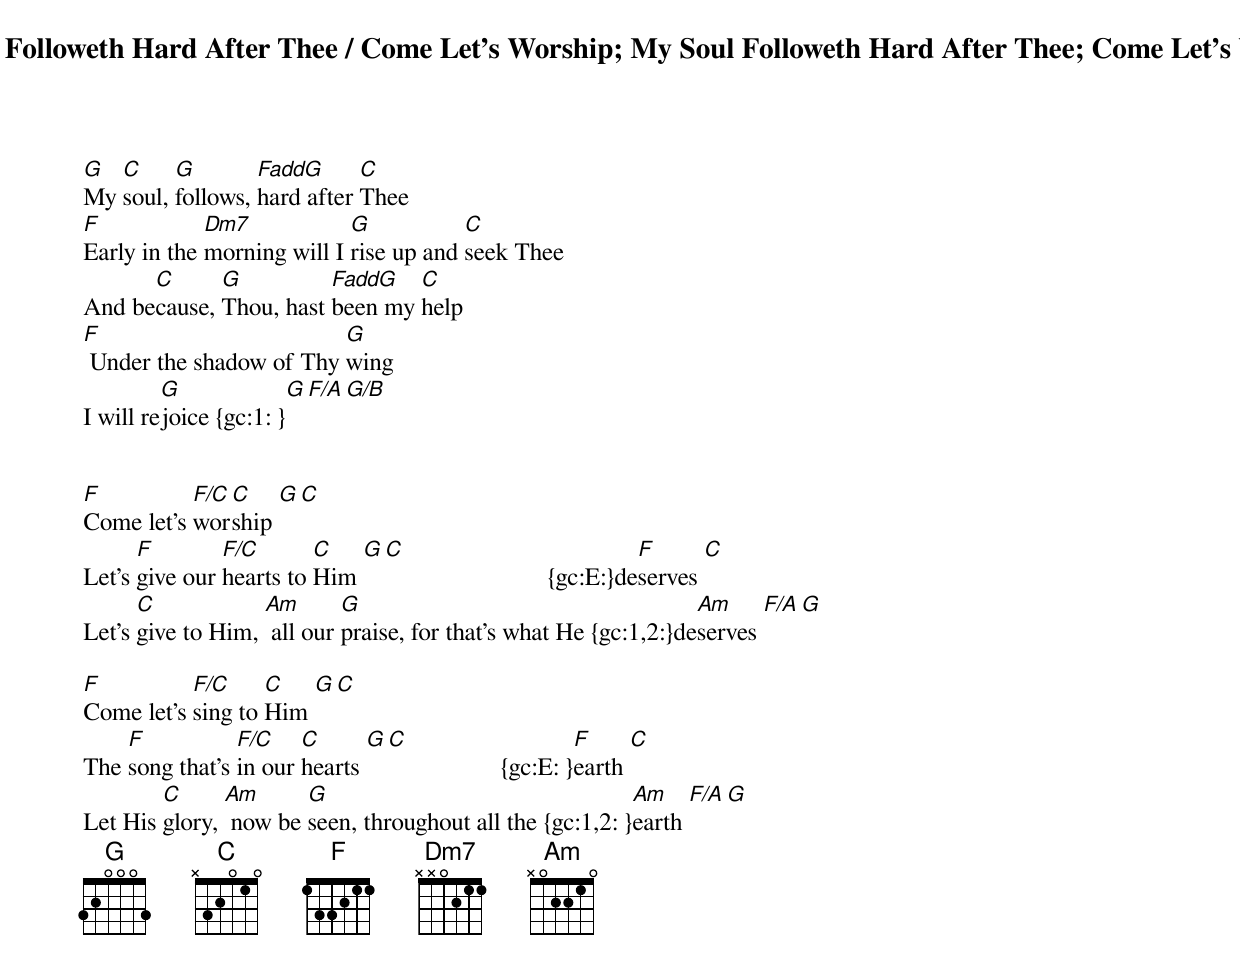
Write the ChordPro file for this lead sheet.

{title: My Soul Followeth Hard After Thee / Come Let's Worship}
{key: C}
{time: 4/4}
{title: My Soul Followeth Hard After Thee}
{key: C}
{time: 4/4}
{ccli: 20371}
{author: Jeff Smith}
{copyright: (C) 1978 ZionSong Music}

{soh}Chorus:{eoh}
[G]My [C]soul, [G]follows, [FaddG]hard after [C]Thee
[F]Early in the [Dm7]morning will I [G]rise up and [C]seek Thee
And be[C]cause, [G]Thou, hast [FaddG]been my [C]help
[F] Under the shadow of Thy [G]wing
I will re[G]joice {gc:1: }[G][F/A][G/B]

{title: Come Let's Worship}
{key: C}
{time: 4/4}
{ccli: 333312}
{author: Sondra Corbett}
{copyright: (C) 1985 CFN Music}

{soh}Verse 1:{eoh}
[F]Come let's [F/C]wor[C]ship [G][C]
Let's [F]give our [F/C]hearts to [C]Him [G][C]                          {gc:E:}de[F]serves [C]
Let's [C]give to Him, [Am] all our [G]praise, for that's what He {gc:1,2:}de[Am]serves [F/A][G]

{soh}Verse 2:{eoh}
[F]Come let's [F/C]sing to [C]Him [G][C]
The [F]song that's [F/C]in our [C]hearts [G][C]                  {gc:E: }[F]earth [C]
Let His [C]glory, [Am] now be [G]seen, throughout all the {gc:1,2: }[Am]earth [F/A][G]
